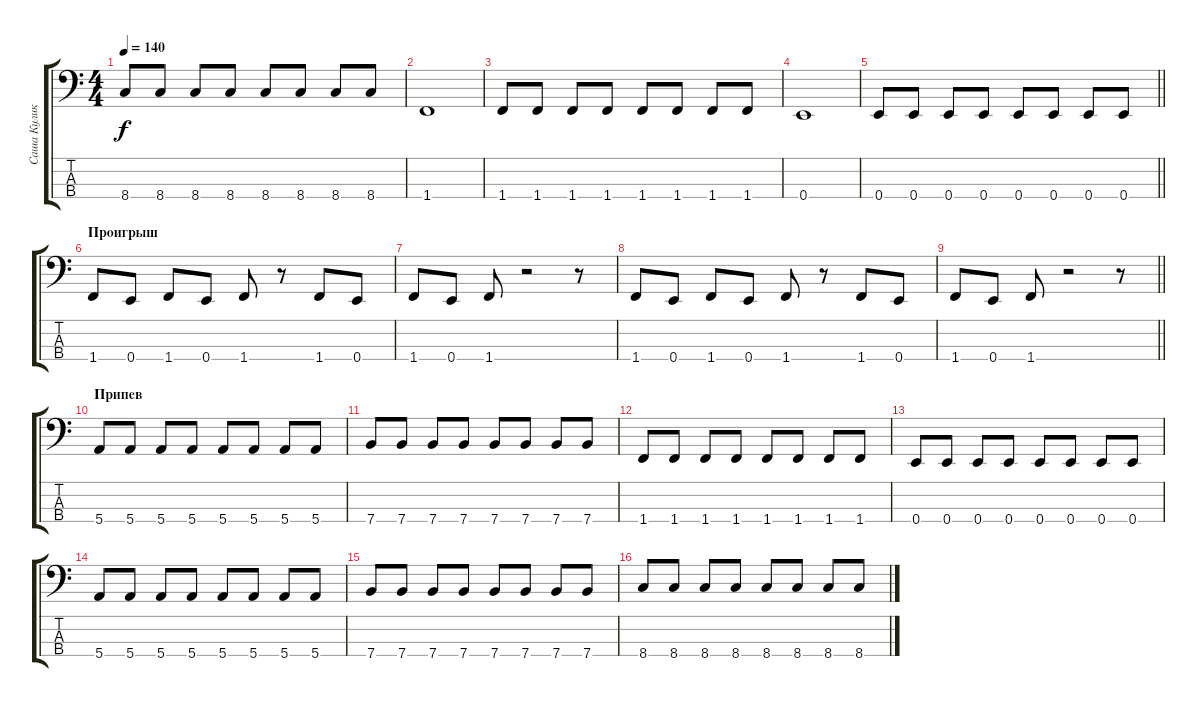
\track ("Саша Куликов" "Саша Кулик") {instrument electricbassfinger}
\staff {score tabs}
\tuning (G2 D2 A1 E1) {hide}
\ts (4 4)
\tempo 140
\clef f4
\ks c
8.4.8{dy f} 8.4.8 8.4.8 8.4.8 8.4.8 8.4.8 8.4.8 8.4.8 |
1.4.1 |
1.4.8 1.4.8 1.4.8 1.4.8 1.4.8 1.4.8 1.4.8 1.4.8 |
0.4.1 |
\barLineRight lightlight
0.4.8 0.4.8 0.4.8 0.4.8 0.4.8 0.4.8 0.4.8 0.4.8 |
\section ("" "Проигрыш")
1.4.8 0.4.8 1.4.8 0.4.8 1.4.8 r.8 1.4.8 0.4.8 |
1.4.8 0.4.8 1.4.8 r.2 r.8 |
1.4.8 0.4.8 1.4.8 0.4.8 1.4.8 r.8 1.4.8 0.4.8 |
\barLineRight lightlight
1.4.8 0.4.8 1.4.8 r.2 r.8 |
\section ("" "Припев")
5.4.8 5.4.8 5.4.8 5.4.8 5.4.8 5.4.8 5.4.8 5.4.8 |
7.4.8 7.4.8 7.4.8 7.4.8 7.4.8 7.4.8 7.4.8 7.4.8 |
1.4.8 1.4.8 1.4.8 1.4.8 1.4.8 1.4.8 1.4.8 1.4.8 |
0.4.8 0.4.8 0.4.8 0.4.8 0.4.8 0.4.8 0.4.8 0.4.8 |
5.4.8 5.4.8 5.4.8 5.4.8 5.4.8 5.4.8 5.4.8 5.4.8 |
7.4.8 7.4.8 7.4.8 7.4.8 7.4.8 7.4.8 7.4.8 7.4.8 |
8.4.8 8.4.8 8.4.8 8.4.8 8.4.8 8.4.8 8.4.8 8.4.8
